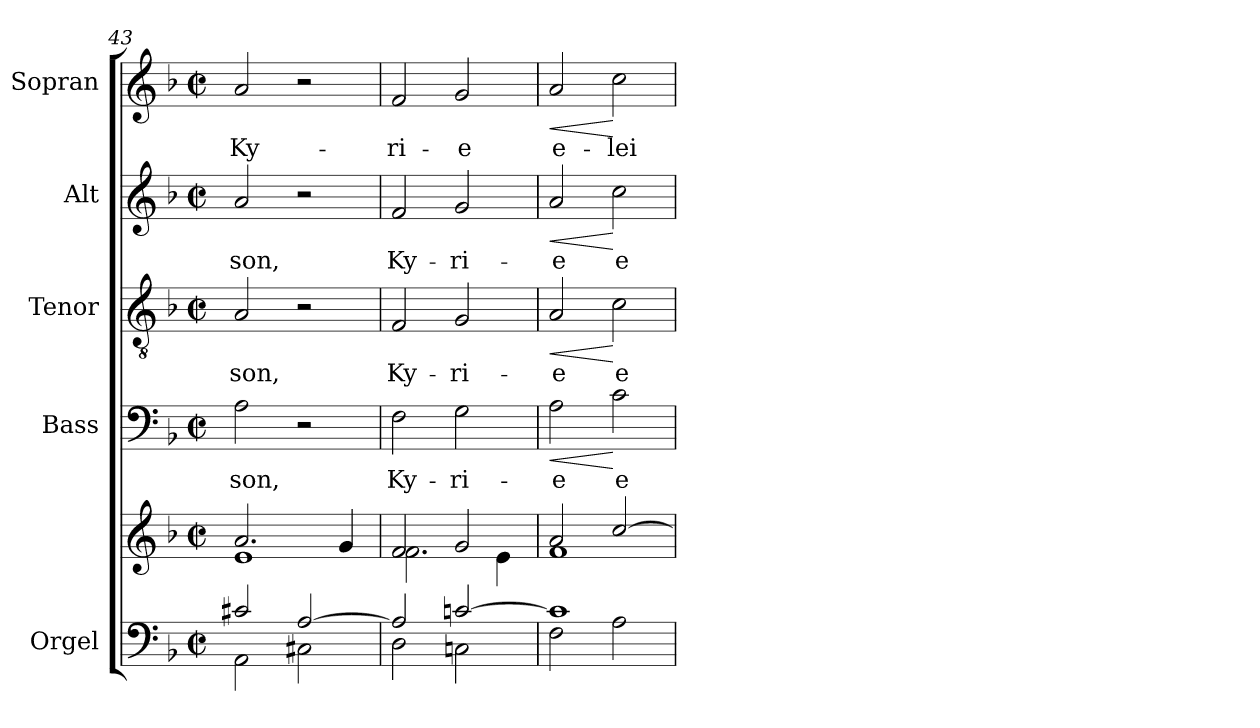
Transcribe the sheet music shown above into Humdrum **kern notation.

**kern	**kern	**kern	**text	**dynam	**kern	**text	**dynam	**kern	**text	**dynam	**kern	**text	**dynam
*part5	*part5	*part4	*part4	*part4	*part3	*part3	*part3	*part2	*part2	*part2	*part1	*part1	*part1
*staff6	*staff5	*staff4	*staff4	*staff4	*staff3	*staff3	*staff3	*staff2	*staff2	*staff2	*staff1	*staff1	*staff1
*I"Orgel	*	*I"Bass	*	*	*I"Tenor	*	*	*I"Alt	*	*	*I"Sopran	*	*
*I'Org.	*	*I'B.	*	*	*I'T.	*	*	*I'A.	*	*	*I'S.	*	*
!!LO:PB:g=z
*clefF4	*clefG2	*clefF4	*	*	*clefGv2	*	*	*clefG2	*	*	*clefG2	*	*
*k[b-]	*k[b-]	*k[b-]	*	*	*k[b-]	*	*	*k[b-]	*	*	*k[b-]	*	*
*F:	*F:	*F:	*	*	*F:	*	*	*F:	*	*	*F:	*	*
*M2/2	*M2/2	*M2/2	*	*	*M2/2	*	*	*M2/2	*	*	*M2/2	*	*
*met(c|)	*met(c|)	*met(c|)	*	*	*met(c|)	*	*	*met(c|)	*	*	*met(c|)	*	*
=43	=43	=43	=43	=43	=43	=43	=43	=43	=43	=43	=43	=43	=43
*^	*^	*	*	*	*	*	*	*	*	*	*	*	*
!	!	!	!	!	!LO:LY:b	!	!	!LO:LY:b	!	!	!LO:LY:b	!	!	!LO:LY:b	!
2c#X/	2AA\	2.a/	1e	2A\	-son,	.	2A/	-son,	.	2a/	-son,	.	2a/	Ky-	.
[>2A/	2C#X\	.	.	2r	.	.	2r	.	.	2r	.	.	2r	.	.
.	.	4g/	.	.	.	.	.	.	.	.	.	.	.	.	.
=44	=44	=44	=44	=44	=44	=44	=44	=44	=44	=44	=44	=44	=44	=44	=44
!	!	!	!	!	!LO:LY:b	!	!	!LO:LY:b	!	!	!LO:LY:b	!	!	!LO:LY:b	!
2A/]	2D\	2f/	2.f\	2F\	Ky-	.	2F/	Ky-	.	2f/	Ky-	.	2f/	-ri-	.
!	!	!	!	!	!LO:LY:b	!	!	!LO:LY:b	!	!	!LO:LY:b	!	!	!LO:LY:b	!
[>2cn/	2Cn\	2g/	.	2G\	-ri-	.	2G/	-ri-	.	2g/	-ri-	.	2g/	-e	.
.	.	.	4e\	.	.	.	.	.	.	.	.	.	.	.	.
=45	=45	=45	=45	=45	=45	=45	=45	=45	=45	=45	=45	=45	=45	=45	=45
!	!	!	!	!	!LO:LY:b	!LO:HP:b	!	!LO:LY:b	!LO:HP:b	!	!LO:LY:b	!LO:HP:b	!	!LO:LY:b	!LO:HP:b
1c]	2F\	2a/	1f	2A\	-e	<	2A/	-e	<	2a/	-e	<	2a/	e-	<
!	!	!	!	!	!LO:LY:b	!	!	!LO:LY:b	!	!	!LO:LY:b	!	!	!LO:LY:b	!
.	2A\	[>2cc/	.	2c\	e-	[	2c\	e-	[	2cc\	e-	[	2cc\	-lei-	[
*v	*v	*	*	*	*	*	*	*	*	*	*	*	*	*	*
*	*v	*v	*	*	*	*	*	*	*	*	*	*	*	*
=	=	=	=	=	=	=	=	=	=	=	=	=	=
*-	*-	*-	*-	*-	*-	*-	*-	*-	*-	*-	*-	*-	*-
